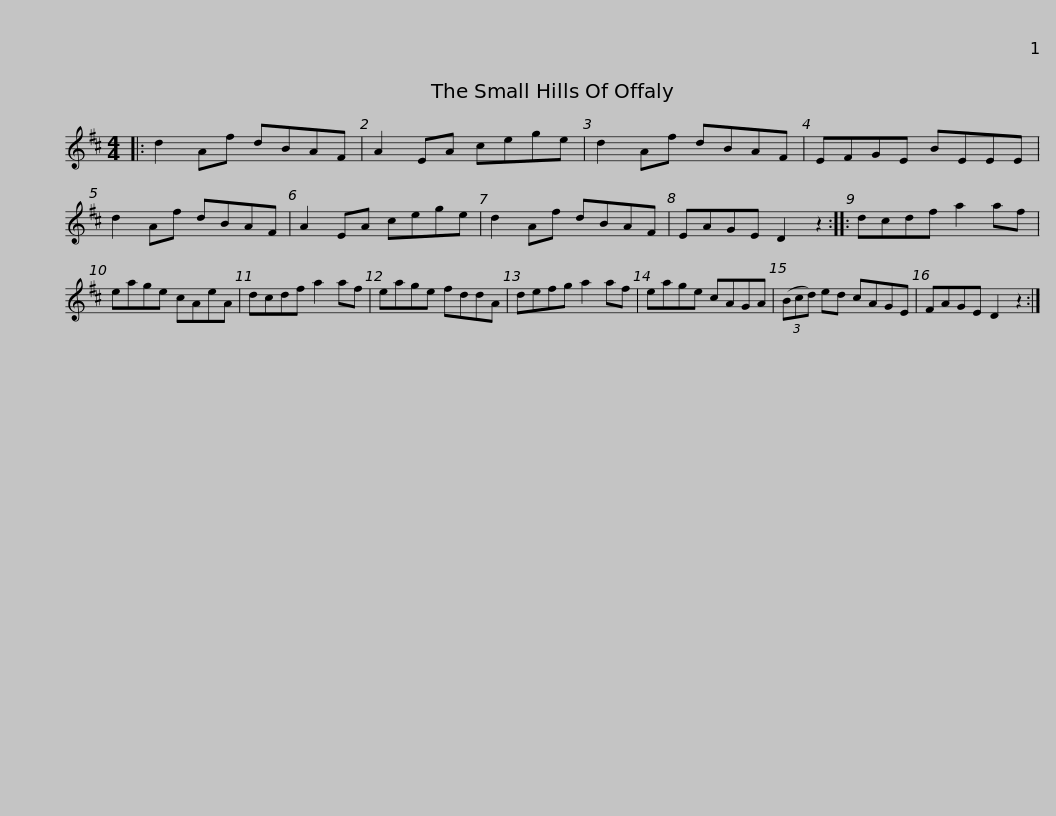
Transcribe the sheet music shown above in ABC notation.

X:1
L:1/8
M:4/4
I:linebreak $
K:D
V:1 treble
V:1
|: d2 Af dBAF | A2 EA cege | d2 Af dBAF | EFGE BEEE | d2 Af dBAF | %5
 A2 EA cege |$ d2 Af dBAF | EAGE D2 z2 :: dcdf a2 af | eage cAeA | %10
 dcdf a2 af | eage fddA |$ defg a2 af | eage cAGA | (3(Bcd) ed cAGE | %15
 FAGE D2 z2 :| %16
